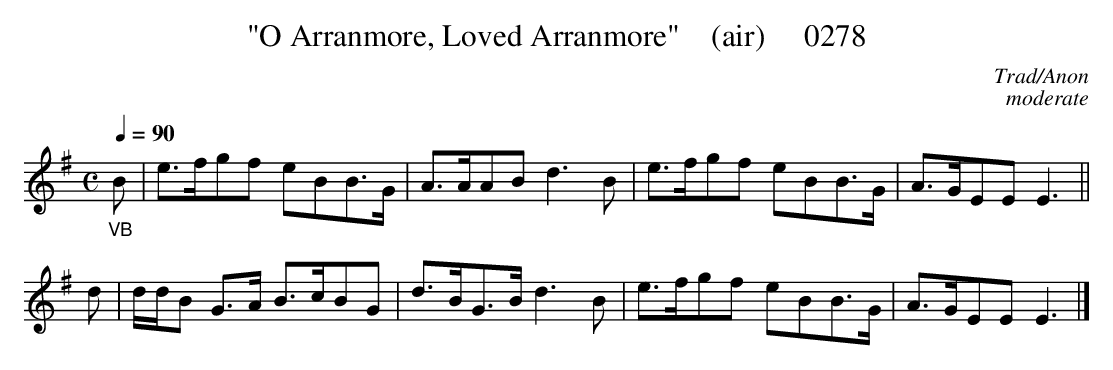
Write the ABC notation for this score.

X:1
T:"O Arranmore, Loved Arranmore"    (air)     0278
C:Trad/Anon
C:moderate
Q:1/4=90
M:C
L:1/8
K:G
"_VB"B|e3/2f/2gf eBB3/2G/2|A3/2A/2AB d3B|e3/2f/2gf eBB3/2G/2|A3/2G/2EE E3||
d|d/2d/2B G3/2A/2 B3/2c/2BG|d3/2B/2G3/2B/2 d3B|e3/2f/2gf eBB3/2G/2|A3/2G/2EE E3|]
